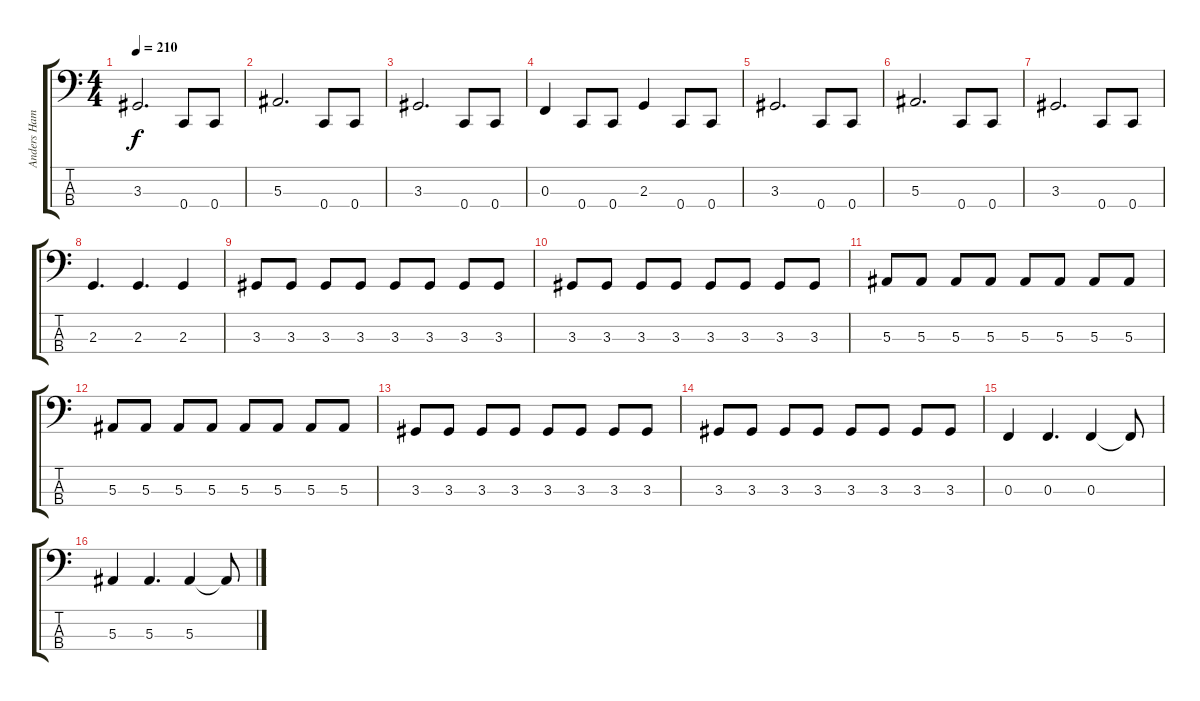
\track ("Anders Hammer" "Anders Ham") {instrument slapbass1}
\staff {score tabs}
\tuning (Eb2 Bb1 F1 C1) {hide}
\ts (4 4)
\tempo 210
\clef f4
\ks c
3.3.2{d dy f} 0.4.8 0.4.8 |
5.3.2{d} 0.4.8 0.4.8 |
3.3.2{d} 0.4.8 0.4.8 |
0.3.4 0.4.8 0.4.8 2.3.4 0.4.8 0.4.8 |
3.3.2{d} 0.4.8 0.4.8 |
5.3.2{d} 0.4.8 0.4.8 |
3.3.2{d} 0.4.8 0.4.8 |
2.3.4{d} 2.3.4{d} 2.3.4 |
3.3.8 3.3.8 3.3.8 3.3.8 3.3.8 3.3.8 3.3.8 3.3.8 |
3.3.8 3.3.8 3.3.8 3.3.8 3.3.8 3.3.8 3.3.8 3.3.8 |
5.3.8 5.3.8 5.3.8 5.3.8 5.3.8 5.3.8 5.3.8 5.3.8 |
5.3.8 5.3.8 5.3.8 5.3.8 5.3.8 5.3.8 5.3.8 5.3.8 |
3.3.8 3.3.8 3.3.8 3.3.8 3.3.8 3.3.8 3.3.8 3.3.8 |
3.3.8 3.3.8 3.3.8 3.3.8 3.3.8 3.3.8 3.3.8 3.3.8 |
0.3.4 0.3.4{d} 0.3.4 0.3{t}.8 |
5.3.4 5.3.4{d} 5.3.4 5.3{t}.8
